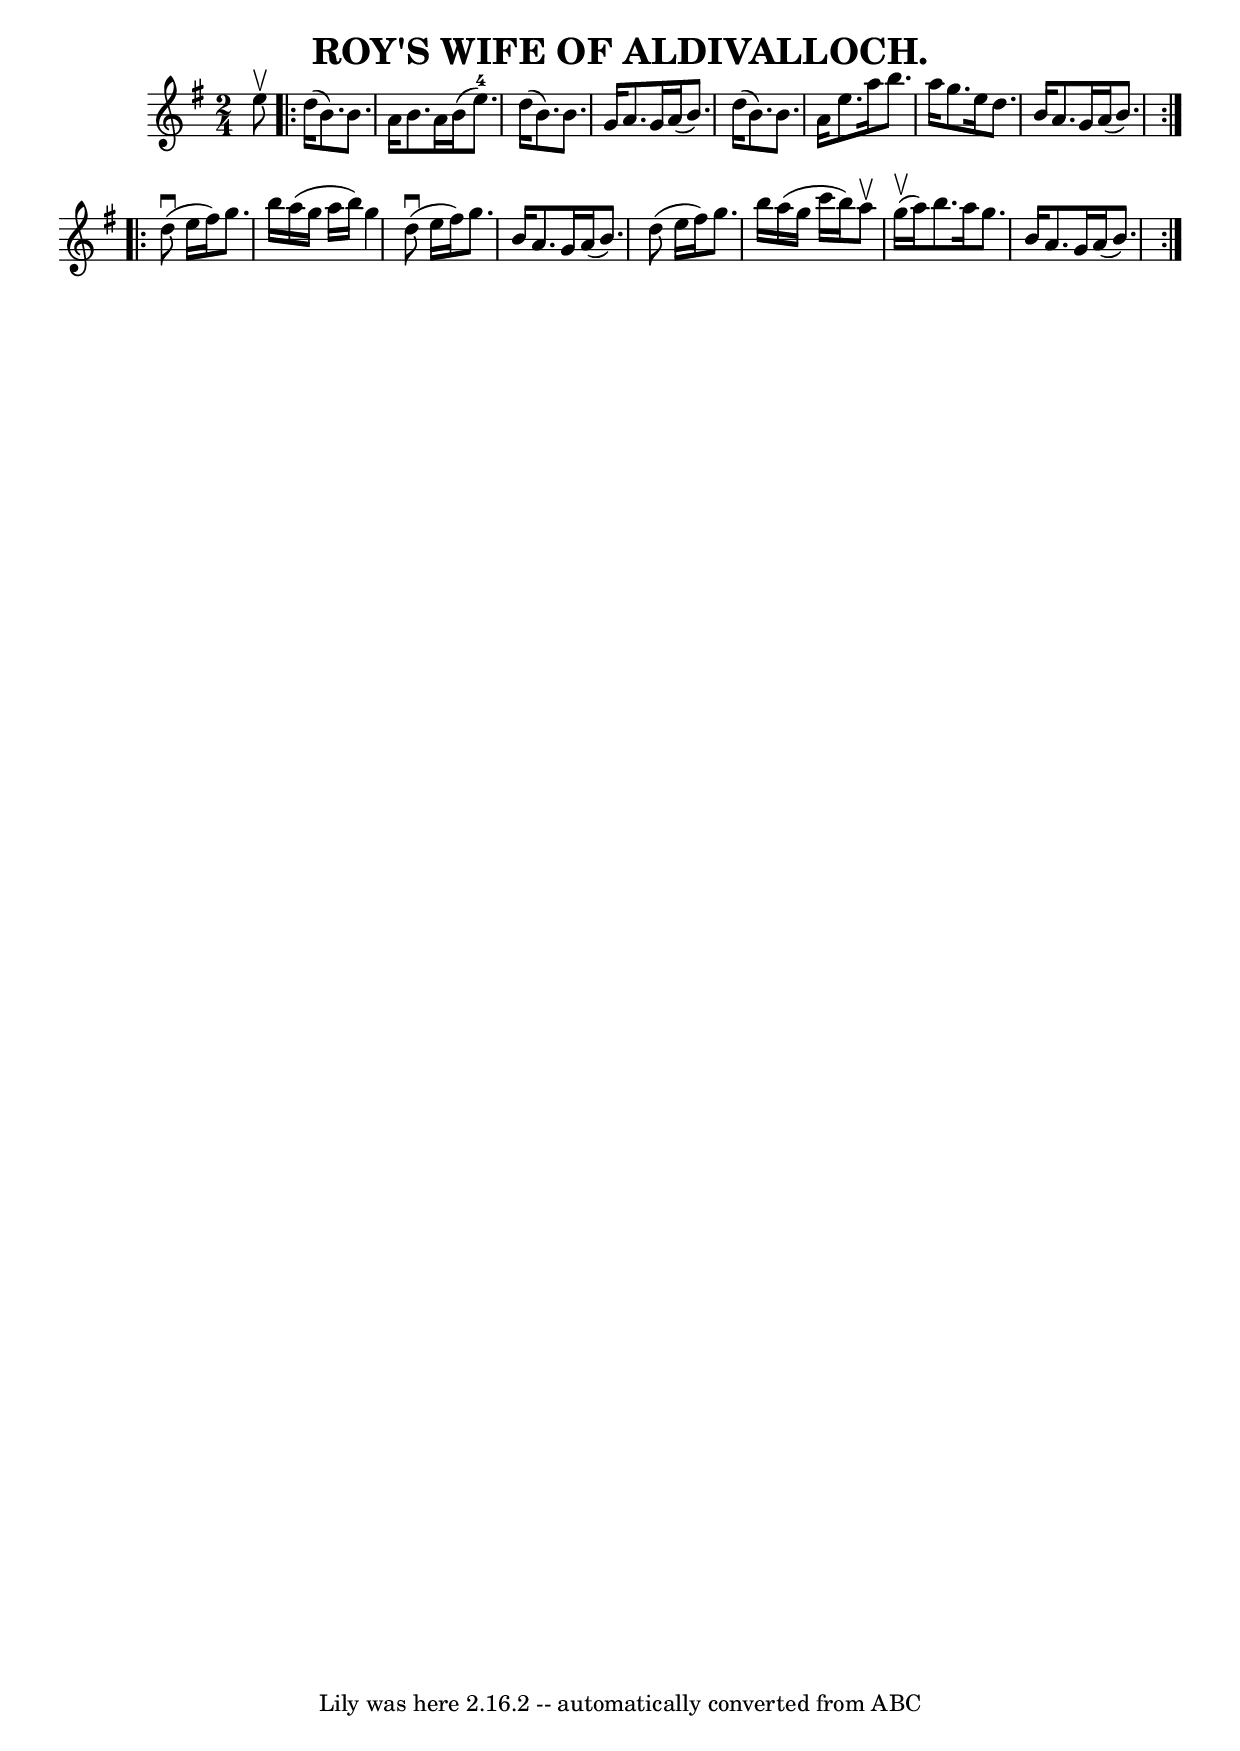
\version "2.16.2"
\include "Mammoth.ily"
\header {
  %% book = "Coles pg 26.7"
  crossRefNumber = "7"
  footnotes = "\\\\ROY'S WIFE. -- First couple join right hands and balance, [4 bars],\\\\down the centre [4 bars], balance at: the foot [4 bars],\\\\cross 4 hands with second couple, back with left hands [3 bars]"
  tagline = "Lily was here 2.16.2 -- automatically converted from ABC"
  title = "ROY'S WIFE OF ALDIVALLOCH."

}
voicedefault =  {


  \time 2/4 
  \key g \major
  e''8^\upbow 
  \repeat volta 2 {
    d''16 (b'8.)   
    b'8. a'16  |
    b'8. a'16 b'16 (e''8.-4) |
    
    d''16 (b'8.) b'8. g'16  |
    a'8. g'16 a'16 (b'8.)  |
    d''16 (b'8.) b'8. a'16  |
    e''8. a''16    
    b''8. a''16  |
    g''8. e''16 d''8. b'16  |
    a'8.    
    g'16 a'16 (b'8.) 
  }     
  \repeat volta 2 {
    d''8 (^\downbow e''16   
    fis''16) g''8. b''16  |
    a''16 (g''16 a''16 b''16) 
    g''4  |
    d''8 (^\downbow e''16 fis''16) g''8. b'16   |
    a'8. g'16 a'16 (b'8.) |
    d''8 (e''16    
    fis''16) g''8. b''16  |
    a''16 (g''16 c'''16 b''16) 
    a''8^\upbow g''16 (^\upbow a''16) |
    b''8. a''16    
    g''8. b'16  |
    a'8. g'16 a'16 (b'8.) 
  }   

}

\score{
  <<

    \context Staff="default"
    {
      \voicedefault 
      
    }

  >>
  \layout {
    
  }
  \midi {
  }

}
